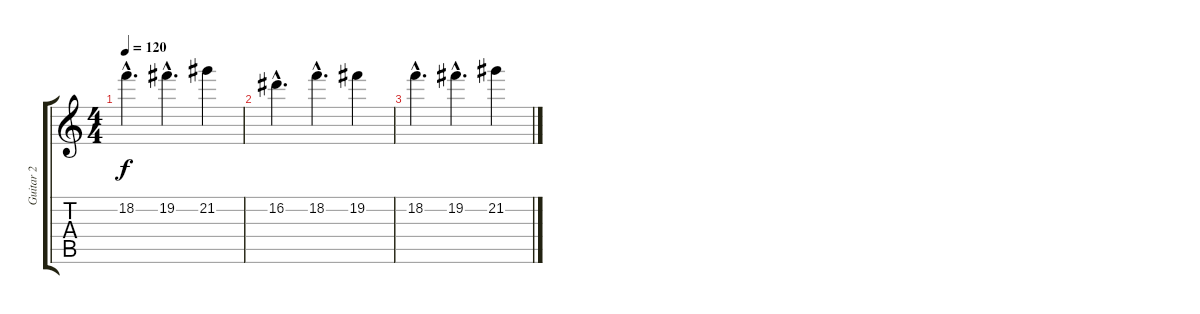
\track ("Guitar 2" "Guitar 2") {instrument overdrivenguitar}
\staff {score tabs}
\tuning (E4 B3 G3 D3 A2 E2) {hide}
\ts (4 4)
\tempo 120
\clef g2
\ks c
18.2{hac}.4{d dy f} 19.2{hac}.4{d} 21.2.4 |
16.2{hac}.4{d} 18.2{hac}.4{d} 19.2.4 |
18.2{hac}.4{d} 19.2{hac}.4{d} 21.2.4
